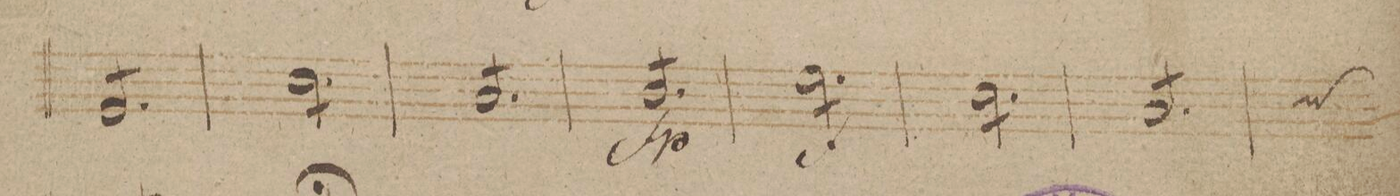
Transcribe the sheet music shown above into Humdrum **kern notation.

**kern	**dynam
*I"Viola.	*
*clefC3	*
*k[b-]	*
*M6/8	*
*tremolo	*
8F/L	.
8F/	.
8F/	.
8F/	.
8F/	.
8F/J	.
=74	=74
8d\L	.
8d\	.
8d\	.
8d\	.
8d\	.
8d\J	.
=75	=75
8B-/L	.
8B-/	.
8B-/	.
8B-/	.
8B-/	.
8B-/J	.
=76	=76
8c/L	fp
8c/	.
8c/	.
8c/	.
8c/	.
8c/J	.
=77	=77
8f\L	f
8f\	.
8f\	.
8f\	.
8f\	.
8f\J	.
=78	=78
8d\L	.
8d\	.
8d\	.
8d\	.
8d\	.
8d\J	.
=79	=79
8B-/L	.
8B-/	.
8B-/	.
8B-/	.
8B-/	.
8B-/J	.
=80	=80
*-	*-
